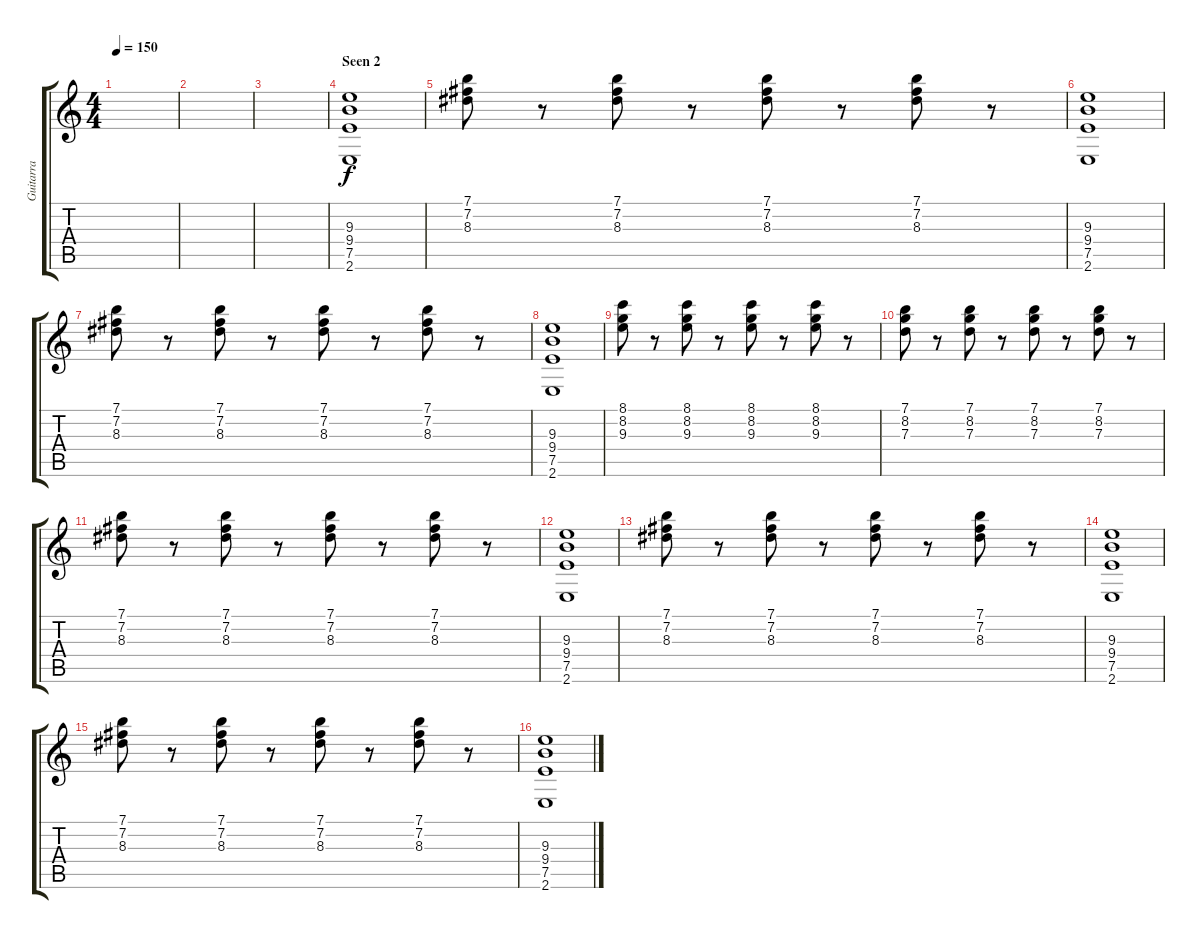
\track ("Guitarra" "Guitarra") {instrument distortionguitar}
\staff {score tabs}
\tuning (E4 B3 G3 D3 A2 D2) {hide}
\ts (4 4)
\tempo 150
\clef g2
\ks c
|
|
|
\section ("" "Seen 2")
(9.3 9.4 7.5 2.6).1 |
(7.1 7.2 8.3).8 r.8 (7.1 7.2 8.3).8 r.8 (7.1 7.2 8.3).8 r.8 (7.1 7.2 8.3).8 r.8 |
(9.3 9.4 7.5 2.6).1 |
(7.1 7.2 8.3).8 r.8 (7.1 7.2 8.3).8 r.8 (7.1 7.2 8.3).8 r.8 (7.1 7.2 8.3).8 r.8 |
(9.3 9.4 7.5 2.6).1 |
(8.1 8.2 9.3).8 r.8 (8.1 8.2 9.3).8 r.8 (8.1 8.2 9.3).8 r.8 (8.1 8.2 9.3).8 r.8 |
(7.1 8.2 7.3).8 r.8 (7.1 8.2 7.3).8 r.8 (7.1 8.2 7.3).8 r.8 (7.1 8.2 7.3).8 r.8 |
(7.1 7.2 8.3).8 r.8 (7.1 7.2 8.3).8 r.8 (7.1 7.2 8.3).8 r.8 (7.1 7.2 8.3).8 r.8 |
(9.3 9.4 7.5 2.6).1 |
(7.1 7.2 8.3).8 r.8 (7.1 7.2 8.3).8 r.8 (7.1 7.2 8.3).8 r.8 (7.1 7.2 8.3).8 r.8 |
(9.3 9.4 7.5 2.6).1 |
(7.1 7.2 8.3).8 r.8 (7.1 7.2 8.3).8 r.8 (7.1 7.2 8.3).8 r.8 (7.1 7.2 8.3).8 r.8 |
(9.3 9.4 7.5 2.6).1
